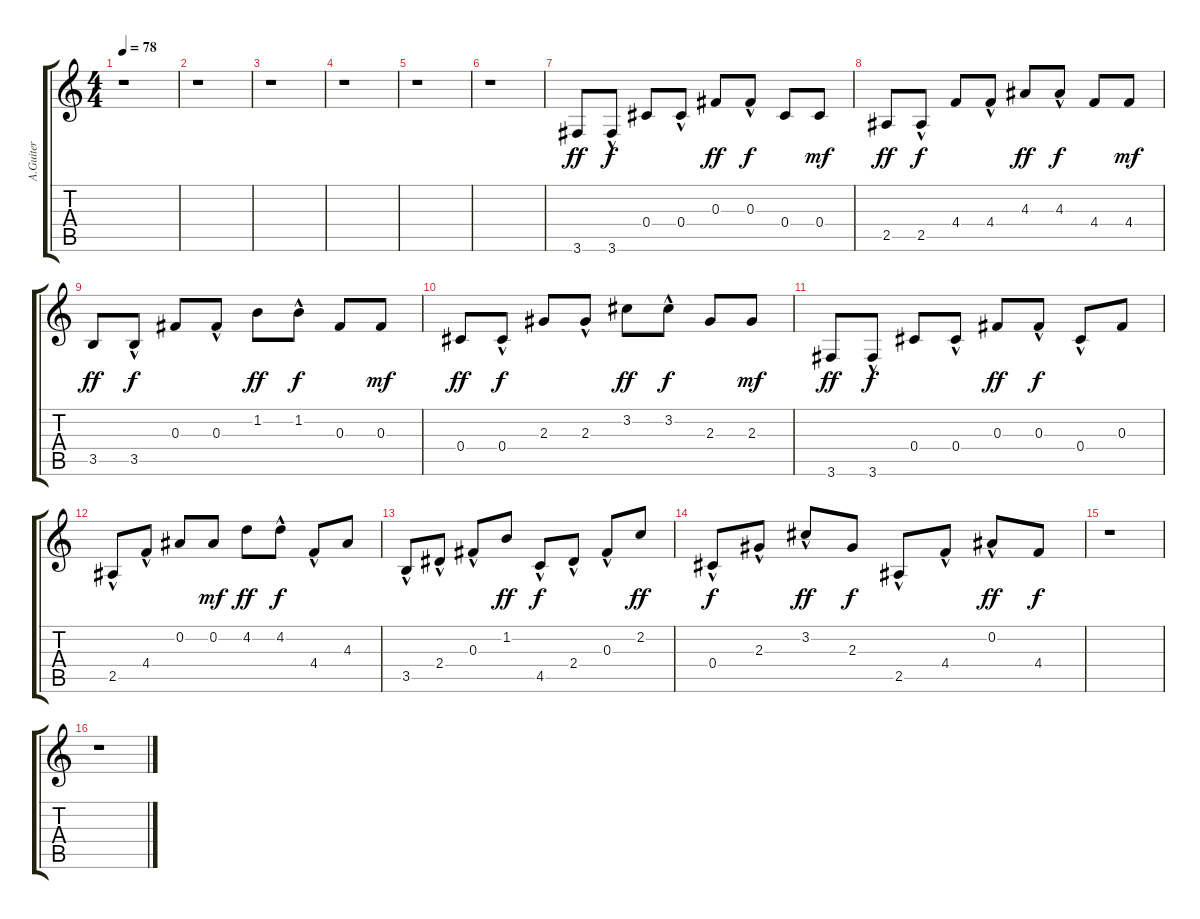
\track ("A.Guiter" "A.Guiter") {instrument acousticguitarsteel}
\staff {score tabs}
\tuning (Eb4 Bb3 Gb3 Db3 Ab2 Eb2) {hide}
\ts (4 4)
\tempo 78
\clef g2
\ks c
r.1{dy ff} |
r.1 |
r.1 |
r.1 |
r.1 |
r.1 |
3.6.8 3.6{hac}.8{dy f} 0.4.8 0.4{hac}.8 0.3.8{dy ff} 0.3{hac}.8{dy f} 0.4.8 0.4.8{dy mf} |
2.5.8{dy ff} 2.5{hac}.8{dy f} 4.4.8 4.4{hac}.8 4.3.8{dy ff} 4.3{hac}.8{dy f} 4.4.8 4.4.8{dy mf} |
3.5.8{dy ff} 3.5{hac}.8{dy f} 0.3.8 0.3{hac}.8 1.2.8{dy ff} 1.2{hac}.8{dy f} 0.3.8 0.3.8{dy mf} |
0.4.8{dy ff} 0.4{hac}.8{dy f} 2.3.8 2.3{hac}.8 3.2.8{dy ff} 3.2{hac}.8{dy f} 2.3.8 2.3.8{dy mf} |
3.6.8{dy ff} 3.6{hac}.8{dy f} 0.4.8 0.4{hac}.8 0.3.8{dy ff} 0.3{hac}.8{dy f} 0.4{hac}.8 0.3.8 |
2.5{hac}.8 4.4{hac}.8 0.2.8 0.2.8{dy mf} 4.2.8{dy ff} 4.2{hac}.8{dy f} 4.4{hac}.8 4.3.8 |
3.5{hac}.8 2.4{hac}.8 0.3{hac}.8 1.2.8{dy ff} 4.5{hac}.8{dy f} 2.4{hac}.8 0.3{hac}.8 2.2.8{dy ff} |
0.4{hac}.8{dy f} 2.3{hac}.8 3.2{hac}.8{dy ff} 2.3.8{dy f} 2.5{hac}.8 4.4{hac}.8 0.2{hac}.8{dy ff} 4.4.8{dy f} |
r.1 |
r.1
